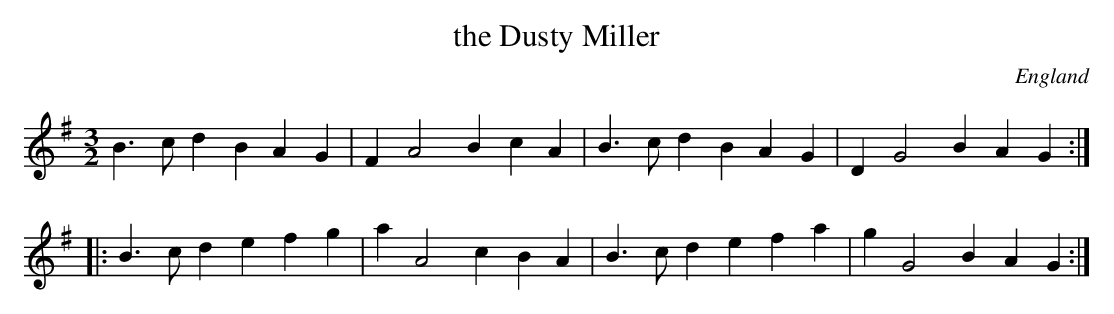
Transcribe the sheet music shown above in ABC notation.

X:1
T:the Dusty Miller
L:1/4
M:3/2
O:England
K:G major
B>c dB AG| FA2B cA| B>c dB AG| DG2B AG::
B>c defg| aA2c BA| B>c de fa| gG2B AG:|
